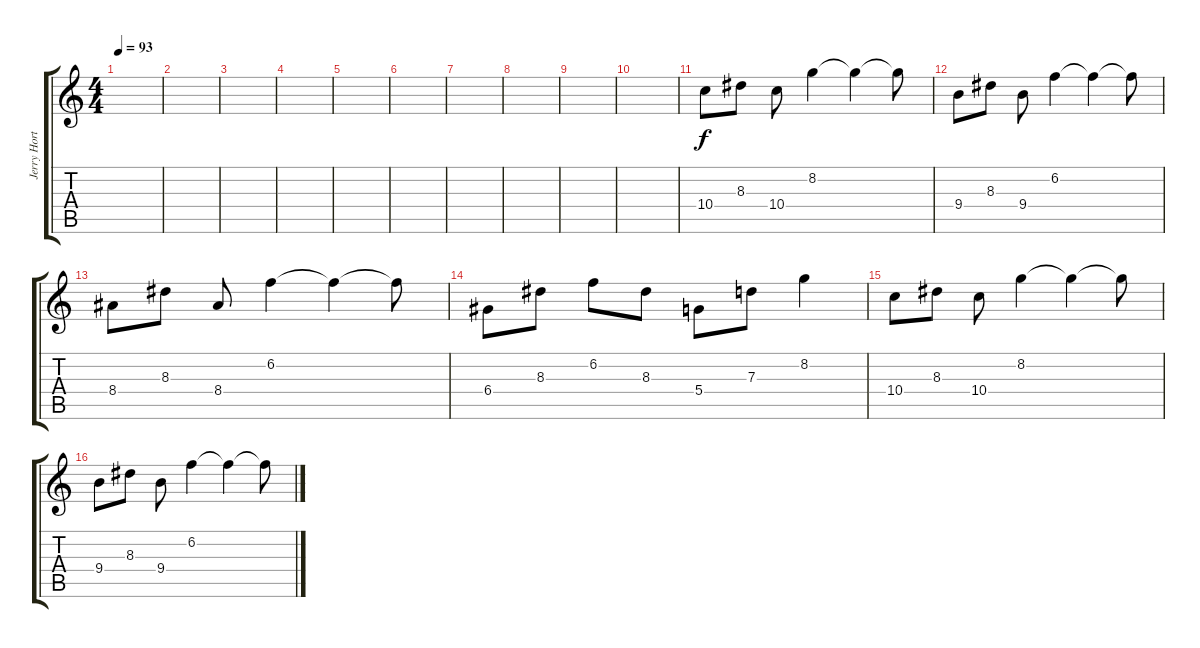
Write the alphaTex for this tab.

\track ("Jerry Horton (clean)" "Jerry Hort") {instrument electricguitarjazz}
\staff {score tabs}
\tuning (E4 B3 G3 D3 A2 E2) {hide}
\ts (4 4)
\tempo 93
\clef g2
\ks c
|
|
|
|
|
|
|
|
|
|
10.4.8 8.3.8 10.4.8 8.2.4 8.2{t}.4 8.2{t}.8 |
9.4.8 8.3.8 9.4.8 6.2.4 6.2{t}.4 6.2{t}.8 |
8.4.8 8.3.8 8.4.8 6.2.4 6.2{t}.4 6.2{t}.8 |
6.4.8 8.3.8 6.2.8 8.3.8 5.4.8 7.3.8 8.2.4 |
10.4.8 8.3.8 10.4.8 8.2.4 8.2{t}.4 8.2{t}.8 |
9.4.8 8.3.8 9.4.8 6.2.4 6.2{t}.4 6.2{t}.8
